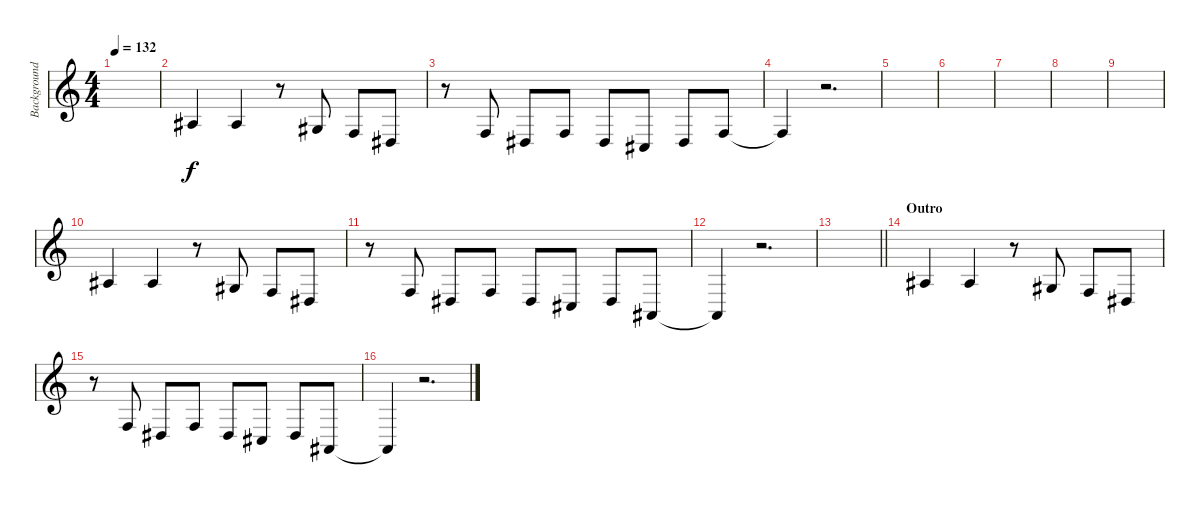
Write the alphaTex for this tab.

\track ("Background Singers (Without Bon Scott)" "Background") {instrument lead2sawtooth}
\staff {score}
\tuning (E4 B3 G3 D3 A2 E2) {hide}
\ts (4 4)
\tempo 132
\clef g2
\ks c
|
3.3.4 3.3.4 r.8 1.3.8 3.4.8 1.4.8 |
r.8 3.4.8 1.4.8 3.4.8 1.4.8 4.5.8 1.4.8 3.4.8 |
3.4{t}.4 r.2{d} |
|
|
|
|
|
3.3.4 3.3.4 r.8 1.3.8 3.4.8 1.4.8 |
r.8 3.4.8 1.4.8 3.4.8 1.4.8 4.5.8 1.4.8 1.5.8 |
1.5{t}.4 r.2{d} |
\barLineRight lightlight
|
\section ("" "Outro")
3.3.4 3.3.4 r.8 1.3.8 3.4.8 1.4.8 |
r.8 3.4.8 1.4.8 3.4.8 1.4.8 4.5.8 1.4.8 1.5.8 |
1.5{t}.4 r.2{d}
